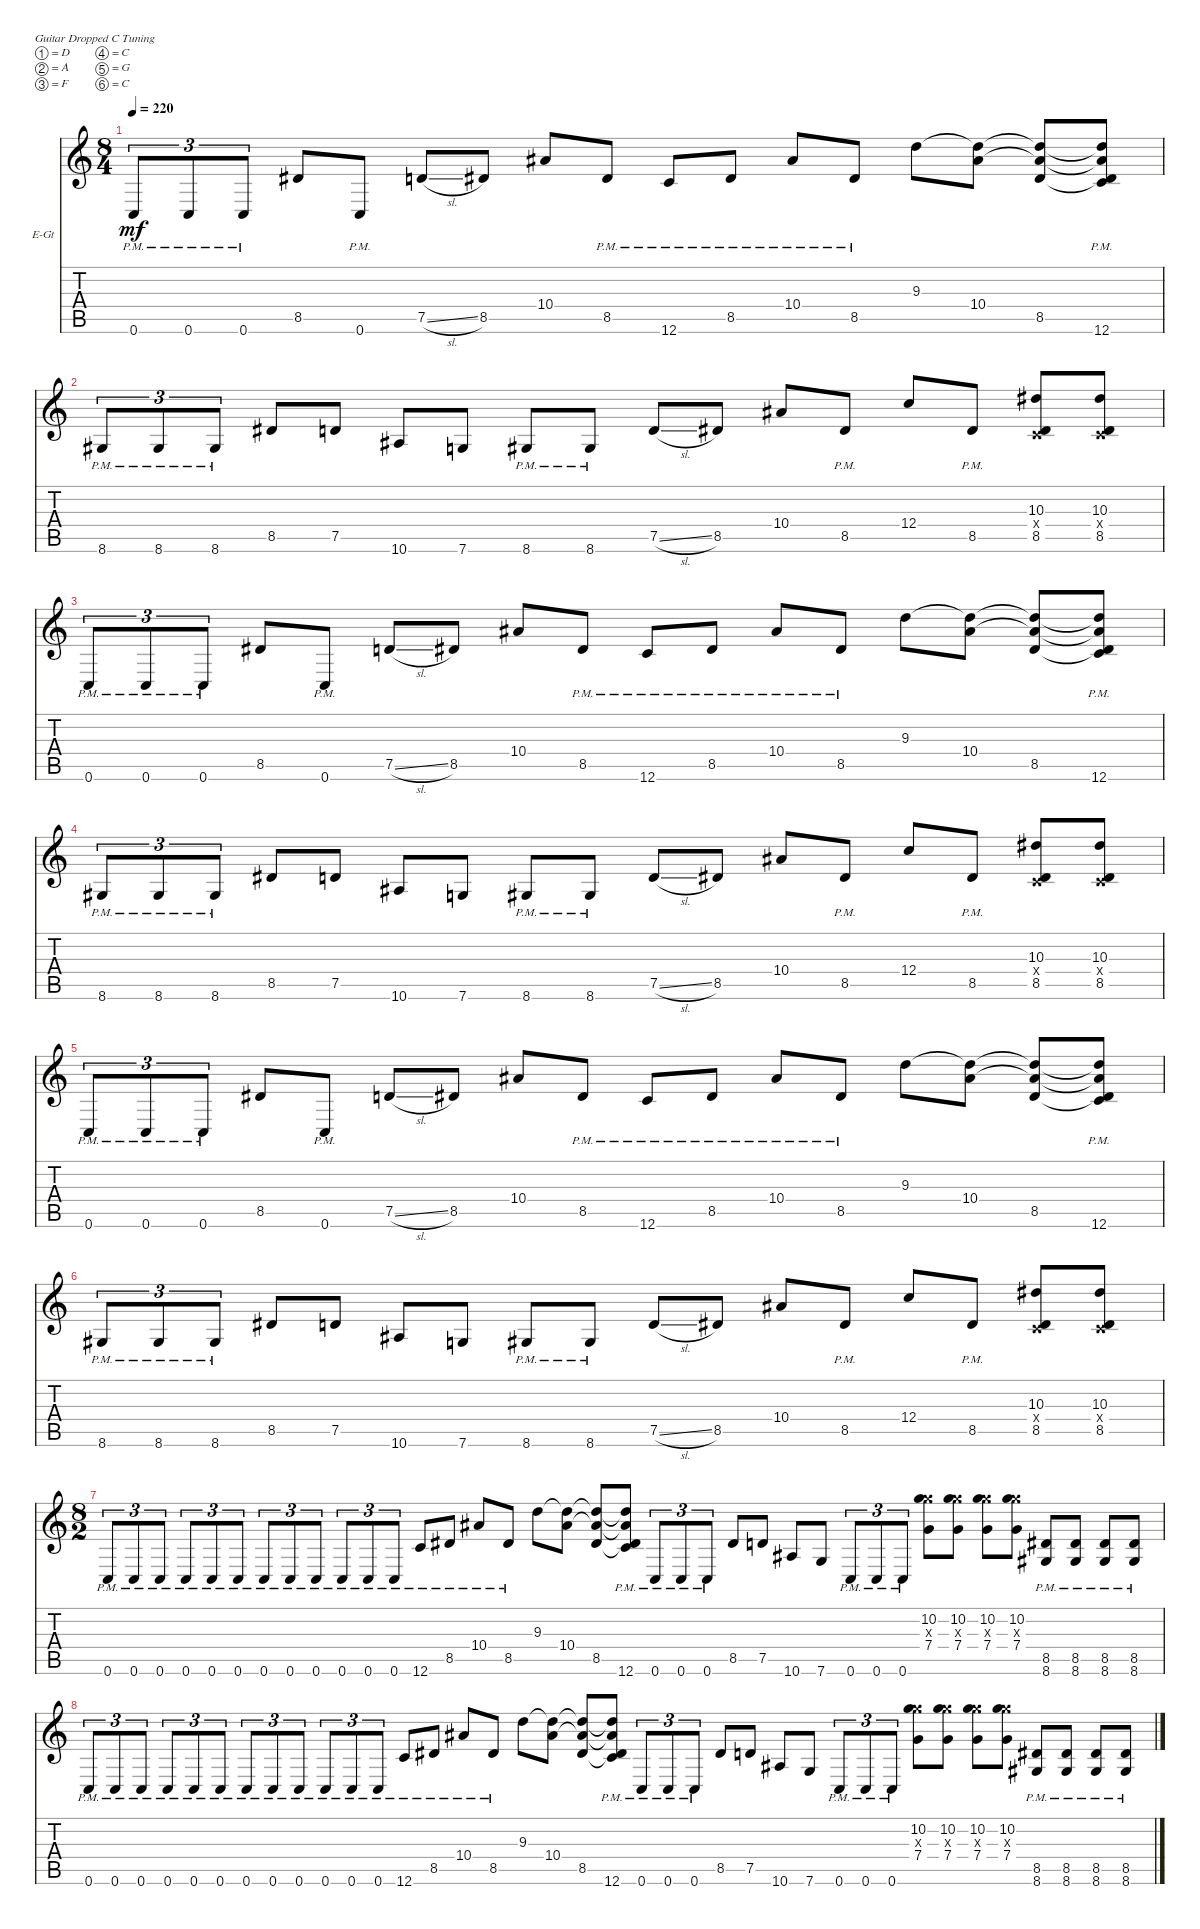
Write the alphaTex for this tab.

\defaultSystemsLayout 4
\bracketExtendMode nobrackets
\firstSystemTrackNameOrientation horizontal
\otherSystemsTrackNameOrientation horizontal
\track ("Gajic" "E-Gt") {instrument distortionguitar}
\staff {score tabs}
\tuning (D4 A3 F3 C3 G2 C2)
\ts (8 4)
\tempo 220
\clef g2
\ks c
0.6{pm}.8{tu (3 2) dy mf} 0.6{pm}.8{tu (3 2)} 0.6{pm}.8{tu (3 2)} 8.5.8 0.6{pm}.8 7.5{sl}.8 8.5.8 10.4.8 8.5{pm}.8 12.6{pm}.8 8.5{pm}.8 10.4{pm}.8 8.5{pm}.8 9.3.8 (10.4 9.3{t}).8 (8.5 10.4{t} 9.3{t}).8 (12.6{pm} 8.5{t} 10.4{t} 9.3{t}).8 |
8.6{pm}.8{tu (3 2)} 8.6{pm}.8{tu (3 2)} 8.6{pm}.8{tu (3 2)} 8.5.8 7.5.8 10.6.8 7.6.8 8.6{pm}.8 8.6{pm}.8 7.5{sl}.8 8.5.8 10.4.8 8.5{pm}.8 12.4.8 8.5{pm}.8 (8.5 10.3 0.4{x}).8 (8.5 10.3 0.4{x}).8 |
0.6{pm}.8{tu (3 2)} 0.6{pm}.8{tu (3 2)} 0.6{pm}.8{tu (3 2)} 8.5.8 0.6{pm}.8 7.5{sl}.8 8.5.8 10.4.8 8.5{pm}.8 12.6{pm}.8 8.5{pm}.8 10.4{pm}.8 8.5{pm}.8 9.3.8 (10.4 9.3{t}).8 (8.5 10.4{t} 9.3{t}).8 (12.6{pm} 8.5{t} 10.4{t} 9.3{t}).8 |
8.6{pm}.8{tu (3 2)} 8.6{pm}.8{tu (3 2)} 8.6{pm}.8{tu (3 2)} 8.5.8 7.5.8 10.6.8 7.6.8 8.6{pm}.8 8.6{pm}.8 7.5{sl}.8 8.5.8 10.4.8 8.5{pm}.8 12.4.8 8.5{pm}.8 (8.5 10.3 0.4{x}).8 (8.5 10.3 0.4{x}).8 |
0.6{pm}.8{tu (3 2)} 0.6{pm}.8{tu (3 2)} 0.6{pm}.8{tu (3 2)} 8.5.8 0.6{pm}.8 7.5{sl}.8 8.5.8 10.4.8 8.5{pm}.8 12.6{pm}.8 8.5{pm}.8 10.4{pm}.8 8.5{pm}.8 9.3.8 (10.4 9.3{t}).8 (8.5 10.4{t} 9.3{t}).8 (12.6{pm} 8.5{t} 10.4{t} 9.3{t}).8 |
8.6{pm}.8{tu (3 2)} 8.6{pm}.8{tu (3 2)} 8.6{pm}.8{tu (3 2)} 8.5.8 7.5.8 10.6.8 7.6.8 8.6{pm}.8 8.6{pm}.8 7.5{sl}.8 8.5.8 10.4.8 8.5{pm}.8 12.4.8 8.5{pm}.8 (8.5 10.3 0.4{x}).8 (8.5 10.3 0.4{x}).8 |
\ts (8 2)
0.6{pm}.8{tu (3 2)} 0.6{pm}.8{tu (3 2)} 0.6{pm}.8{tu (3 2)} 0.6{pm}.8{tu (3 2)} 0.6{pm}.8{tu (3 2)} 0.6{pm}.8{tu (3 2)} 0.6{pm}.8{tu (3 2)} 0.6{pm}.8{tu (3 2)} 0.6{pm}.8{tu (3 2)} 0.6{pm}.8{tu (3 2)} 0.6{pm}.8{tu (3 2)} 0.6{pm}.8{tu (3 2)} 12.6{pm}.8 8.5{pm}.8 10.4{pm}.8 8.5{pm}.8 9.3.8 (10.4 9.3{t}).8 (8.5 10.4{t} 9.3{t}).8 (12.6{pm} 8.5{t} 10.4{t} 9.3{t}).8 0.6{pm}.8{tu (3 2)} 0.6{pm}.8{tu (3 2)} 0.6{pm}.8{tu (3 2)} 8.5.8 7.5.8 10.6.8 7.6.8 0.6{pm}.8{tu (3 2)} 0.6{pm}.8{tu (3 2)} 0.6{pm}.8{tu (3 2)} (14.3{x} 7.4 10.2).8 (14.3{x} 7.4 10.2).8 (14.3{x} 7.4 10.2).8 (14.3{x} 7.4 10.2).8 (8.6{pm} 8.5{pm}).8 (8.6{pm} 8.5{pm}).8 (8.6{pm} 8.5{pm}).8 (8.6{pm} 8.5{pm}).8 |
0.6{pm}.8{tu (3 2)} 0.6{pm}.8{tu (3 2)} 0.6{pm}.8{tu (3 2)} 0.6{pm}.8{tu (3 2)} 0.6{pm}.8{tu (3 2)} 0.6{pm}.8{tu (3 2)} 0.6{pm}.8{tu (3 2)} 0.6{pm}.8{tu (3 2)} 0.6{pm}.8{tu (3 2)} 0.6{pm}.8{tu (3 2)} 0.6{pm}.8{tu (3 2)} 0.6{pm}.8{tu (3 2)} 12.6{pm}.8 8.5{pm}.8 10.4{pm}.8 8.5{pm}.8 9.3.8 (10.4 9.3{t}).8 (8.5 10.4{t} 9.3{t}).8 (12.6{pm} 8.5{t} 10.4{t} 9.3{t}).8 0.6{pm}.8{tu (3 2)} 0.6{pm}.8{tu (3 2)} 0.6{pm}.8{tu (3 2)} 8.5.8 7.5.8 10.6.8 7.6.8 0.6{pm}.8{tu (3 2)} 0.6{pm}.8{tu (3 2)} 0.6{pm}.8{tu (3 2)} (14.3{x} 7.4 10.2).8 (14.3{x} 7.4 10.2).8 (14.3{x} 7.4 10.2).8 (14.3{x} 7.4 10.2).8 (8.6{pm} 8.5{pm}).8 (8.6{pm} 8.5{pm}).8 (8.6{pm} 8.5{pm}).8 (8.6{pm} 8.5{pm}).8
